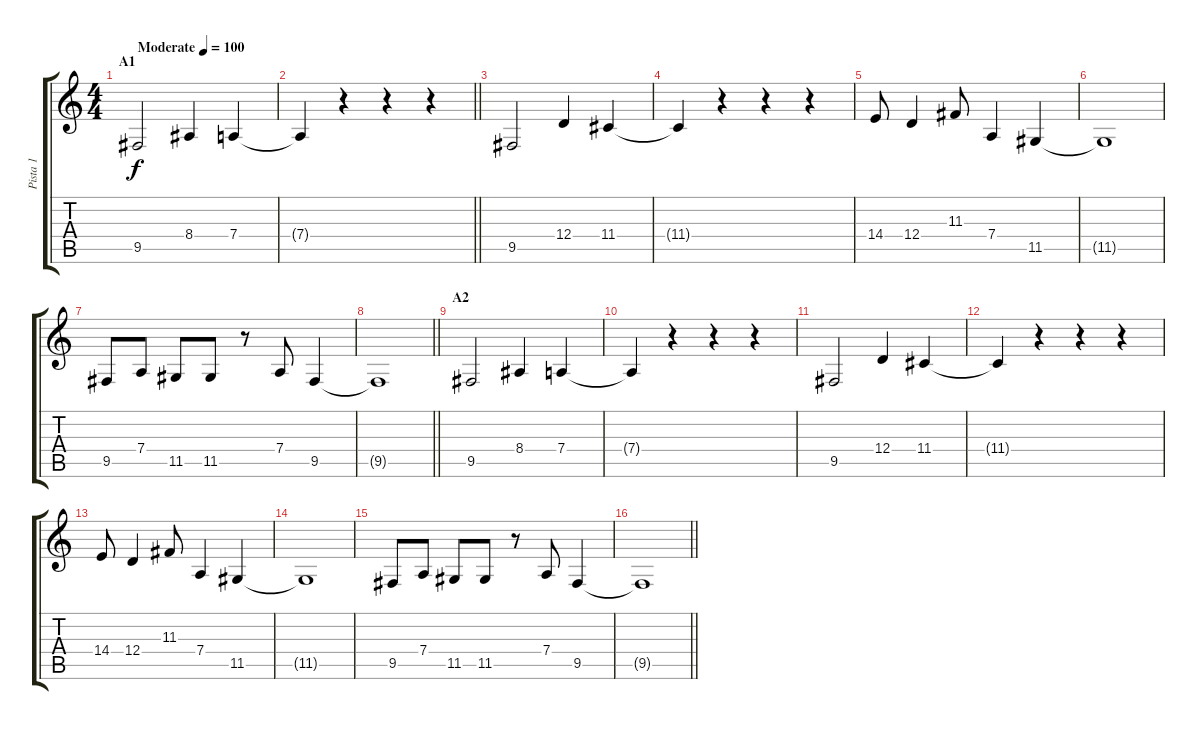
\track ("Pista 1" "Pista 1") {instrument woodblock}
\staff {score tabs}
\tuning (E4 B3 G3 D3 A2 E2) {hide}
\ts (4 4)
\section ("" "A1")
\tempo (100 "Moderate")
\clef g2
\ks c
9.5.2{dy f instrument woodblock} 8.4.4 7.4.4 |
\barLineRight lightlight
7.4{t}.4 r.4 r.4 r.4 |
9.5.2 12.4.4 11.4.4 |
11.4{t}.4 r.4 r.4 r.4 |
14.4.8 12.4.4 11.3.8 7.4.4 11.5.4 |
11.5{t}.1 |
9.5.8 7.4.8 11.5.8 11.5.8 r.8 7.4.8 9.5.4 |
\barLineRight lightlight
9.5{t}.1 |
\section ("" "A2")
9.5.2 8.4.4 7.4.4 |
7.4{t}.4 r.4 r.4 r.4 |
9.5.2 12.4.4 11.4.4 |
11.4{t}.4 r.4 r.4 r.4 |
14.4.8 12.4.4 11.3.8 7.4.4 11.5.4 |
11.5{t}.1 |
9.5.8 7.4.8 11.5.8 11.5.8 r.8 7.4.8 9.5.4 |
\barLineRight lightlight
9.5{t}.1
